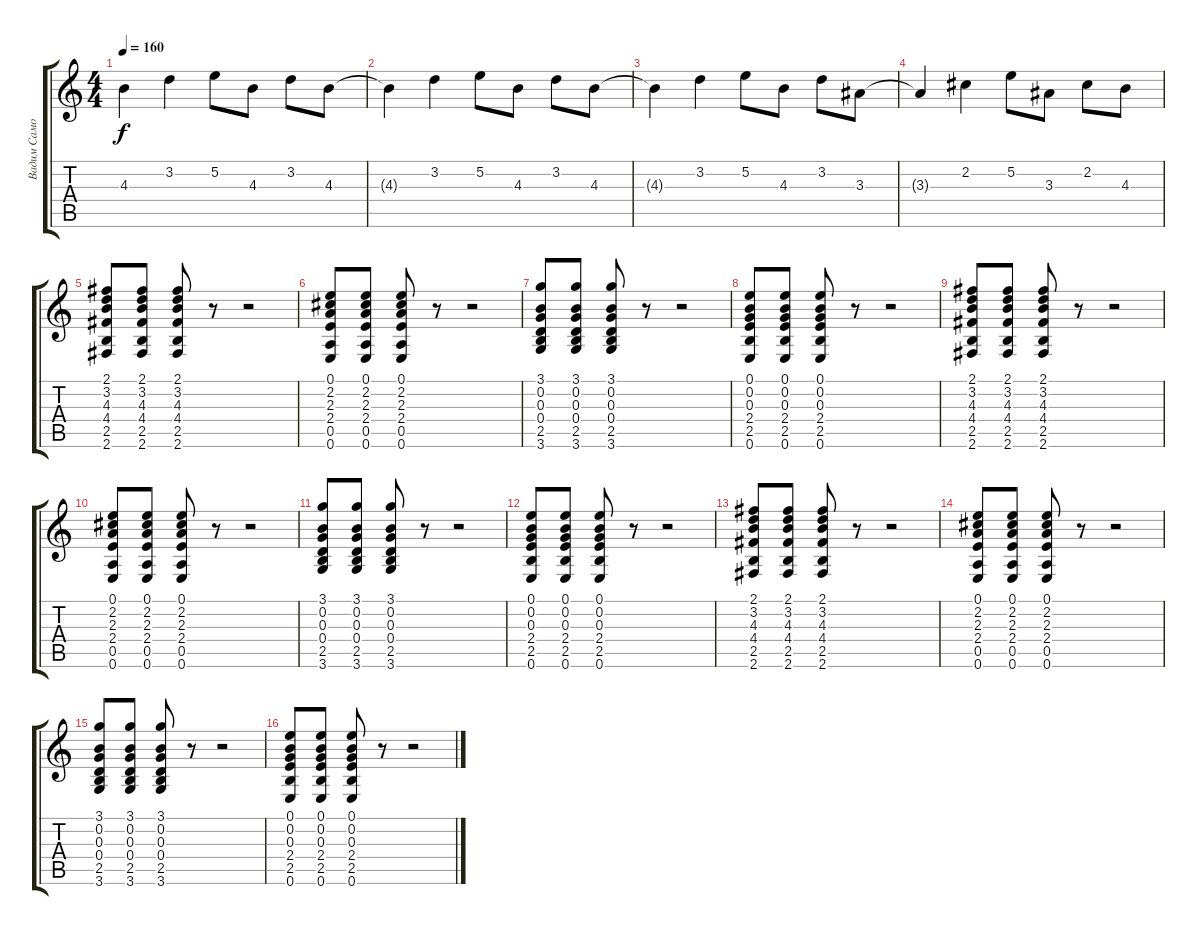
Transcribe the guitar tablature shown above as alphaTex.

\track ("Вадим Самойлов" "Вадим Само") {instrument overdrivenguitar}
\staff {score tabs}
\tuning (E4 B3 G3 D3 A2 E2) {hide}
\ts (4 4)
\tempo 160
\clef g2
\ks c
4.3{t}.4{dy f} 3.2.4 5.2.8 4.3.8 3.2.8 4.3.8 |
4.3{t}.4 3.2.4 5.2.8 4.3.8 3.2.8 4.3.8 |
4.3{t}.4 3.2.4 5.2.8 4.3.8 3.2.8 3.3.8 |
3.3{t}.4 2.2.4 5.2.8 3.3.8 2.2.8 4.3.8 |
(2.1 3.2 4.3 4.4 2.5 2.6).8 (2.1 3.2 4.3 4.4 2.5 2.6).8 (2.1 3.2 4.3 4.4 2.5 2.6).8 r.8 r.2 |
(0.1 2.2 2.3 2.4 0.5 0.6).8 (0.1 2.2 2.3 2.4 0.5 0.6).8 (0.1 2.2 2.3 2.4 0.5 0.6).8 r.8 r.2 |
(3.1 0.2 0.3 0.4 2.5 3.6).8 (3.1 0.2 0.3 0.4 2.5 3.6).8 (3.1 0.2 0.3 0.4 2.5 3.6).8 r.8 r.2 |
(0.1 0.2 0.3 2.4 2.5 0.6).8 (0.1 0.2 0.3 2.4 2.5 0.6).8 (0.1 0.2 0.3 2.4 2.5 0.6).8 r.8 r.2 |
(2.1 3.2 4.3 4.4 2.5 2.6).8 (2.1 3.2 4.3 4.4 2.5 2.6).8 (2.1 3.2 4.3 4.4 2.5 2.6).8 r.8 r.2 |
(0.1 2.2 2.3 2.4 0.5 0.6).8 (0.1 2.2 2.3 2.4 0.5 0.6).8 (0.1 2.2 2.3 2.4 0.5 0.6).8 r.8 r.2 |
(3.1 0.2 0.3 0.4 2.5 3.6).8 (3.1 0.2 0.3 0.4 2.5 3.6).8 (3.1 0.2 0.3 0.4 2.5 3.6).8 r.8 r.2 |
(0.1 0.2 0.3 2.4 2.5 0.6).8 (0.1 0.2 0.3 2.4 2.5 0.6).8 (0.1 0.2 0.3 2.4 2.5 0.6).8 r.8 r.2 |
(2.1 3.2 4.3 4.4 2.5 2.6).8 (2.1 3.2 4.3 4.4 2.5 2.6).8 (2.1 3.2 4.3 4.4 2.5 2.6).8 r.8 r.2 |
(0.1 2.2 2.3 2.4 0.5 0.6).8 (0.1 2.2 2.3 2.4 0.5 0.6).8 (0.1 2.2 2.3 2.4 0.5 0.6).8 r.8 r.2 |
(3.1 0.2 0.3 0.4 2.5 3.6).8 (3.1 0.2 0.3 0.4 2.5 3.6).8 (3.1 0.2 0.3 0.4 2.5 3.6).8 r.8 r.2 |
(0.1 0.2 0.3 2.4 2.5 0.6).8 (0.1 0.2 0.3 2.4 2.5 0.6).8 (0.1 0.2 0.3 2.4 2.5 0.6).8 r.8 r.2
